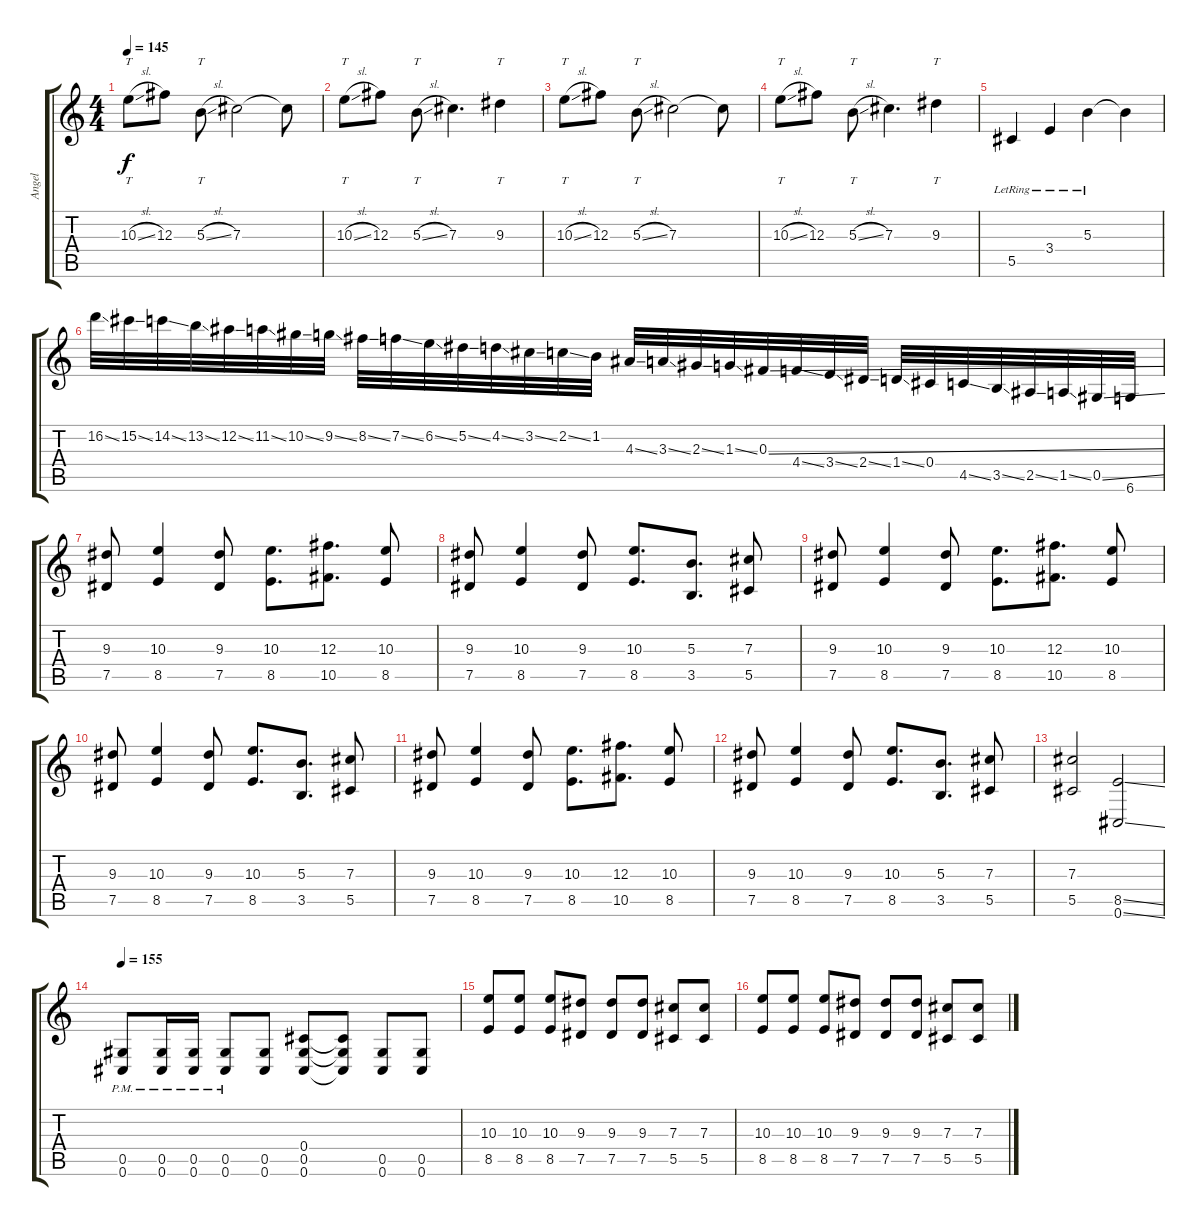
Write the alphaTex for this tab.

\track ("Angel" "Angel") {instrument distortionguitar}
\staff {score tabs}
\tuning (Eb4 Bb3 Gb3 Db3 Ab2 Db2) {hide}
\ts (4 4)
\tempo 145
\clef g2
\ks c
10.3{sl}.8{tt dy f} 12.3.8 5.3{sl}.8{tt} 7.3.2 7.3{t}.8 |
10.3{sl}.8{tt} 12.3.8 5.3{sl}.8{tt} 7.3.4{d} 9.3.4{tt} |
10.3{sl}.8{tt} 12.3.8 5.3{sl}.8{tt} 7.3.2 7.3{t}.8 |
10.3{sl}.8{tt} 12.3.8 5.3{sl}.8{tt} 7.3.4{d} 9.3.4{tt} |
5.5{lr}.4 3.4{lr}.4 5.3{lr}.4 5.3{t}.4 |
16.2{ss}.32 15.2{ss}.32 14.2{ss}.32 13.2{ss}.32 12.2{ss}.32 11.2{ss}.32 10.2{ss}.32 9.2{ss}.32 8.2{ss}.32 7.2{ss}.32 6.2{ss}.32 5.2{ss}.32 4.2{ss}.32 3.2{ss}.32 2.2{ss}.32 1.2.32 4.3{ss}.32 3.3{ss}.32 2.3{ss}.32 1.3{ss}.32 0.3{ss}.32 4.4{ss}.32 3.4{ss}.32 2.4{ss}.32 1.4{ss}.32 0.4.32 4.5{ss}.32 3.5{ss}.32 2.5{ss}.32 1.5{ss}.32 0.5{ss}.32 6.6.32 |
(9.3 7.5).8 (10.3 8.5).4 (9.3 7.5).8 (10.3 8.5).8{d} (12.3 10.5).8{d} (10.3 8.5).8 |
(9.3 7.5).8 (10.3 8.5).4 (9.3 7.5).8 (10.3 8.5).8{d} (5.3 3.5).8{d} (7.3 5.5).8 |
(9.3 7.5).8 (10.3 8.5).4 (9.3 7.5).8 (10.3 8.5).8{d} (12.3 10.5).8{d} (10.3 8.5).8 |
(9.3 7.5).8 (10.3 8.5).4 (9.3 7.5).8 (10.3 8.5).8{d} (5.3 3.5).8{d} (7.3 5.5).8 |
(9.3 7.5).8 (10.3 8.5).4 (9.3 7.5).8 (10.3 8.5).8{d} (12.3 10.5).8{d} (10.3 8.5).8 |
(9.3 7.5).8 (10.3 8.5).4 (9.3 7.5).8 (10.3 8.5).8{d} (5.3 3.5).8{d} (7.3 5.5).8 |
(7.3 5.5).2 (8.5{ss} 0.6{ss}).2 |
\tempo 155
(0.5{pm} 0.6{pm}).8 (0.5{pm} 0.6{pm}).16 (0.5{pm} 0.6{pm}).16 (0.5{pm} 0.6{pm}).8 (0.5 0.6).8 (0.4 0.5 0.6).8 (0.4{t} 0.5{t} 0.6{t}).8 (0.5 0.6).8 (0.5 0.6).8 |
(10.3 8.5).8 (10.3 8.5).8 (10.3 8.5).8 (9.3 7.5).8 (9.3 7.5).8 (9.3 7.5).8 (7.3 5.5).8 (7.3 5.5).8 |
(10.3 8.5).8 (10.3 8.5).8 (10.3 8.5).8 (9.3 7.5).8 (9.3 7.5).8 (9.3 7.5).8 (7.3 5.5).8 (7.3 5.5).8
